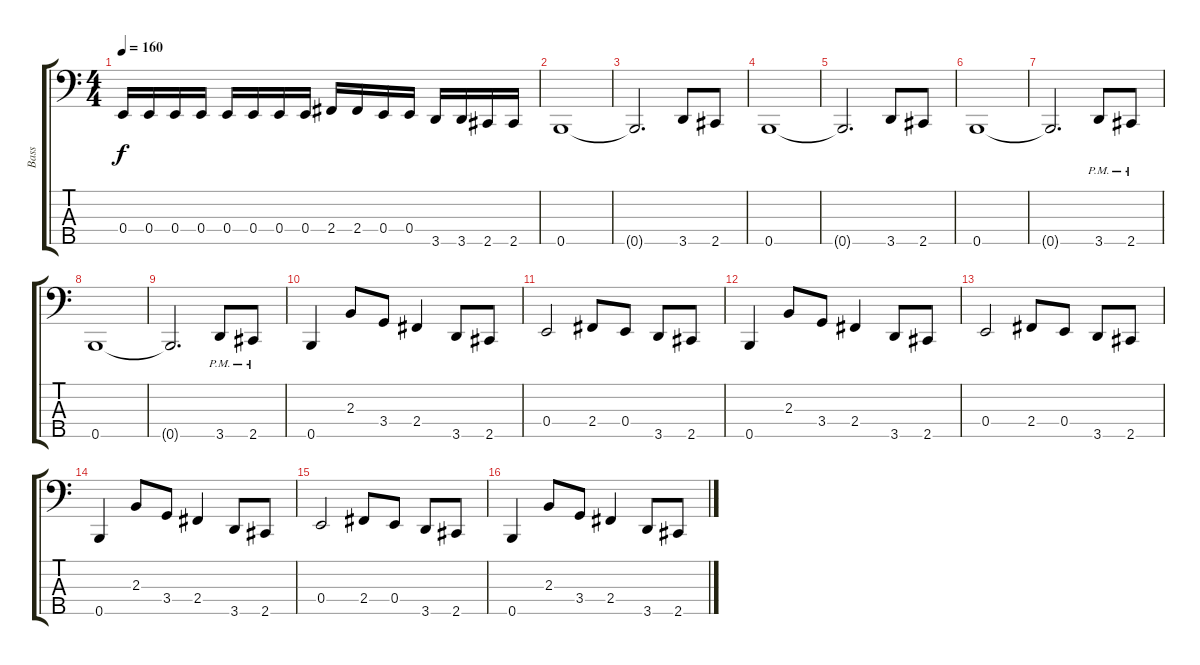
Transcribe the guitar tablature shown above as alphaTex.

\track ("Bass" "Bass") {instrument electricbassfinger}
\staff {score tabs}
\tuning (G2 D2 A1 E1 B0) {hide}
\ts (4 4)
\tempo 160
\clef f4
\ks c
0.4.16{dy f} 0.4.16 0.4.16 0.4.16 0.4.16 0.4.16 0.4.16 0.4.16 2.4.16 2.4.16 0.4.16 0.4.16 3.5.16 3.5.16 2.5.16 2.5.16 |
0.5.1 |
0.5{t}.2{d} 3.5.8 2.5.8 |
0.5.1 |
0.5{t}.2{d} 3.5.8 2.5.8 |
0.5.1 |
0.5{t}.2{d} 3.5{pm}.8 2.5{pm}.8 |
0.5.1 |
0.5{t}.2{d} 3.5{pm}.8 2.5{pm}.8 |
0.5.4 2.3.8 3.4.8 2.4.4 3.5.8 2.5.8 |
0.4.2 2.4.8 0.4.8 3.5.8 2.5.8 |
0.5.4 2.3.8 3.4.8 2.4.4 3.5.8 2.5.8 |
0.4.2 2.4.8 0.4.8 3.5.8 2.5.8 |
0.5.4 2.3.8 3.4.8 2.4.4 3.5.8 2.5.8 |
0.4.2 2.4.8 0.4.8 3.5.8 2.5.8 |
0.5.4 2.3.8 3.4.8 2.4.4 3.5.8 2.5.8
